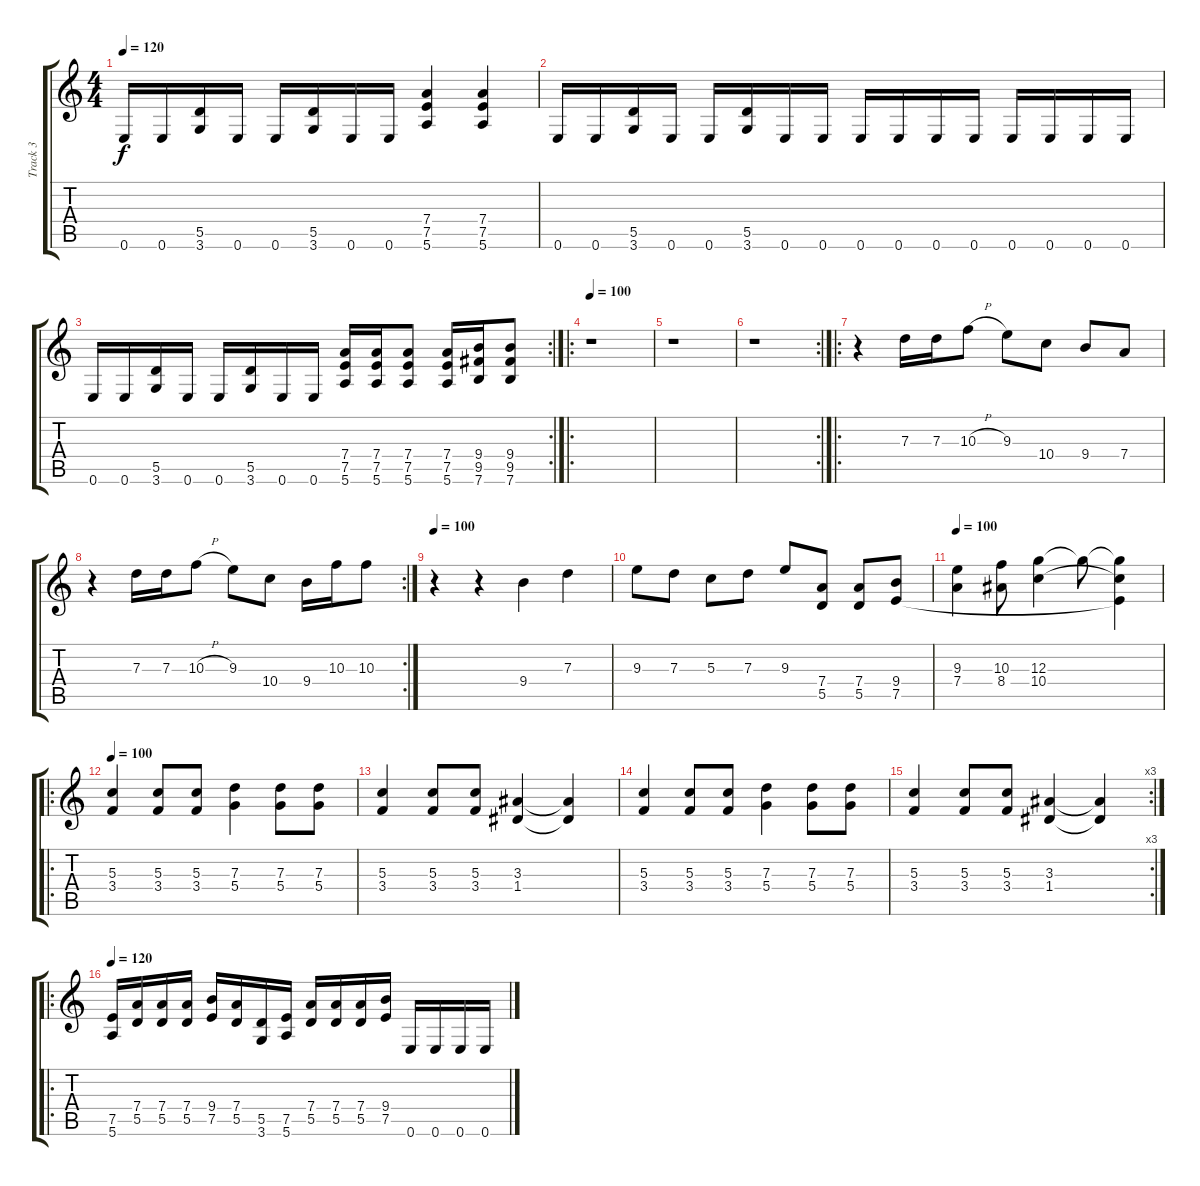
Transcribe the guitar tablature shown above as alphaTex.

\track ("Track 3" "Track 3") {instrument distortionguitar}
\staff {score tabs}
\tuning (E4 B3 G3 D3 A2 E2) {hide}
\ts (4 4)
\tempo 120
\clef g2
\ks c
0.6.16{dy f} 0.6.16 (5.5 3.6).16 0.6.16 0.6.16 (5.5 3.6).16 0.6.16 0.6.16 (7.4 7.5 5.6).4 (7.4 7.5 5.6).4 |
0.6.16 0.6.16 (5.5 3.6).16 0.6.16 0.6.16 (5.5 3.6).16 0.6.16 0.6.16 0.6.16 0.6.16 0.6.16 0.6.16 0.6.16 0.6.16 0.6.16 0.6.16 |
\rc 2
0.6.16 0.6.16 (5.5 3.6).16 0.6.16 0.6.16 (5.5 3.6).16 0.6.16 0.6.16 (7.4 7.5 5.6).16 (7.4 7.5 5.6).16 (7.4 7.5 5.6).8 (7.4 7.5 5.6).16 (9.4 9.5 7.6).16 (9.4 9.5 7.6).8 |
\ro
\tempo 100
r.1 |
r.1 |
\rc 2
r.1 |
\ro
r.4 7.3.16 7.3.16 10.3{h}.8 9.3.8 10.4.8 9.4.8 7.4.8 |
\rc 2
r.4 7.3.16 7.3.16 10.3{h}.8 9.3.8 10.4.8 9.4.16 10.3.16 10.3.8 |
\tempo 100
r.4 r.4 9.4.4 7.3.4 |
9.3.8 7.3.8 5.3.8 7.3.8 9.3.8 (7.4 5.5).8 (7.4 5.5).8 (9.4 7.5).8 |
\tempo 100
(9.3 7.4).4 (10.3 8.4).8 (12.3 10.4).4 12.3{t}.8 (12.3{t} 10.4{t} 7.5{t}).4 |
\ro
\tempo 100
(5.3 3.4).4 (5.3 3.4).8 (5.3 3.4).8 (7.3 5.4).4 (7.3 5.4).8 (7.3 5.4).8 |
(5.3 3.4).4 (5.3 3.4).8 (5.3 3.4).8 (3.3 1.4).4 (3.3{t} 1.4{t}).4 |
(5.3 3.4).4 (5.3 3.4).8 (5.3 3.4).8 (7.3 5.4).4 (7.3 5.4).8 (7.3 5.4).8 |
\rc 3
(5.3 3.4).4 (5.3 3.4).8 (5.3 3.4).8 (3.3 1.4).4 (3.3{t} 1.4{t}).4 |
\ro
\tempo 120
(7.5 5.6).16 (7.4 5.5).16 (7.4 5.5).16 (7.4 5.5).16 (9.4 7.5).16 (7.4 5.5).16 (5.5 3.6).16 (7.5 5.6).16 (7.4 5.5).16 (7.4 5.5).16 (7.4 5.5).16 (9.4 7.5).16 0.6.16 0.6.16 0.6.16 0.6.16
